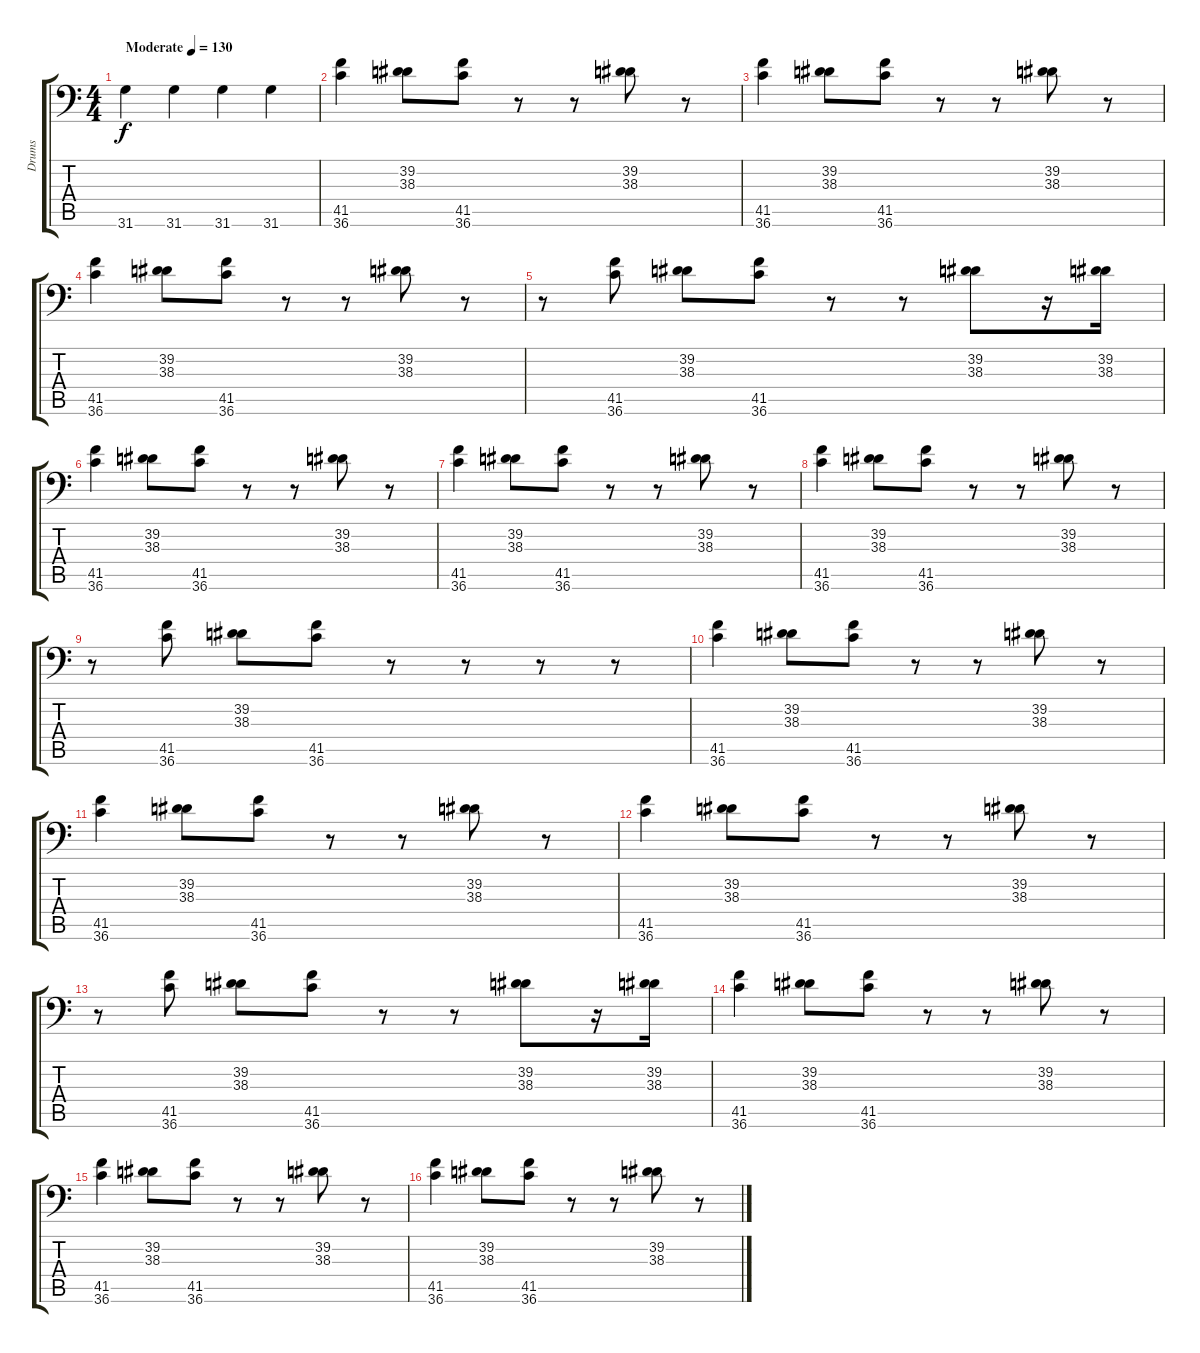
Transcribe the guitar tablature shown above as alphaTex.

\track ("Drums" "Drums") {instrument acousticgrandpiano}
\staff {score tabs}
\tuning (C-1 C-1 C-1 C-1 C-1 C-1) {hide}
\ts (4 4)
\tempo (130 "Moderate")
\clef f4
\ks c
31.6.4{dy f instrument acousticgrandpiano} 31.6.4 31.6.4 31.6.4 |
(41.5 36.6).4 (39.2 38.3).8 (41.5 36.6).8 r.8 r.8 (39.2 38.3).8 r.8 |
(41.5 36.6).4 (39.2 38.3).8 (41.5 36.6).8 r.8 r.8 (39.2 38.3).8 r.8 |
(41.5 36.6).4 (39.2 38.3).8 (41.5 36.6).8 r.8 r.8 (39.2 38.3).8 r.8 |
r.8 (41.5 36.6).8 (39.2 38.3).8 (41.5 36.6).8 r.8 r.8 (39.2 38.3).8 r.16 (39.2 38.3).16 |
(41.5 36.6).4 (39.2 38.3).8 (41.5 36.6).8 r.8 r.8 (39.2 38.3).8 r.8 |
(41.5 36.6).4 (39.2 38.3).8 (41.5 36.6).8 r.8 r.8 (39.2 38.3).8 r.8 |
(41.5 36.6).4 (39.2 38.3).8 (41.5 36.6).8 r.8 r.8 (39.2 38.3).8 r.8 |
r.8 (41.5 36.6).8 (39.2 38.3).8 (41.5 36.6).8 r.8 r.8 r.8 r.8 |
(41.5 36.6).4 (39.2 38.3).8 (41.5 36.6).8 r.8 r.8 (39.2 38.3).8 r.8 |
(41.5 36.6).4 (39.2 38.3).8 (41.5 36.6).8 r.8 r.8 (39.2 38.3).8 r.8 |
(41.5 36.6).4 (39.2 38.3).8 (41.5 36.6).8 r.8 r.8 (39.2 38.3).8 r.8 |
r.8 (41.5 36.6).8 (39.2 38.3).8 (41.5 36.6).8 r.8 r.8 (39.2 38.3).8 r.16 (39.2 38.3).16 |
(41.5 36.6).4 (39.2 38.3).8 (41.5 36.6).8 r.8 r.8 (39.2 38.3).8 r.8 |
(41.5 36.6).4 (39.2 38.3).8 (41.5 36.6).8 r.8 r.8 (39.2 38.3).8 r.8 |
(41.5 36.6).4 (39.2 38.3).8 (41.5 36.6).8 r.8 r.8 (39.2 38.3).8 r.8
